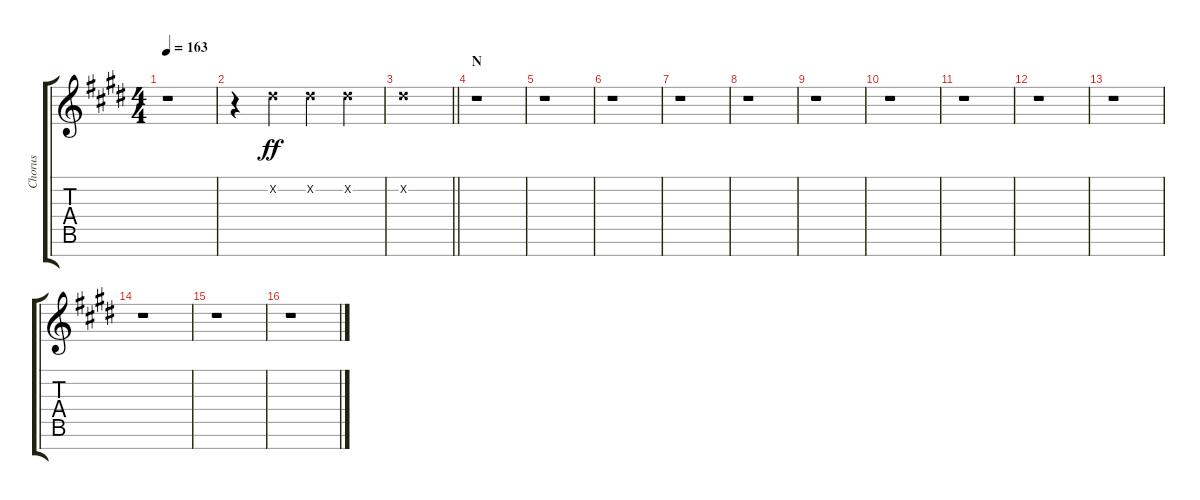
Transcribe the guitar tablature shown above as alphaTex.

\track ("Chorus" "Chorus") {instrument voiceoohs}
\staff {score tabs}
\tuning (E5 B4 G4 D4 A3 E3 B2) {hide}
\ts (4 4)
\tempo 163
\clef g2
\ks e
r.1{dy ff} |
r.4 4.2{x}.4 4.2{x}.4 4.2{x}.4 |
\barLineRight lightlight
4.2{x}.1 |
\section ("" "N")
r.1 |
r.1 |
r.1 |
r.1 |
r.1 |
r.1 |
r.1 |
r.1 |
r.1 |
r.1 |
r.1 |
r.1 |
r.1
